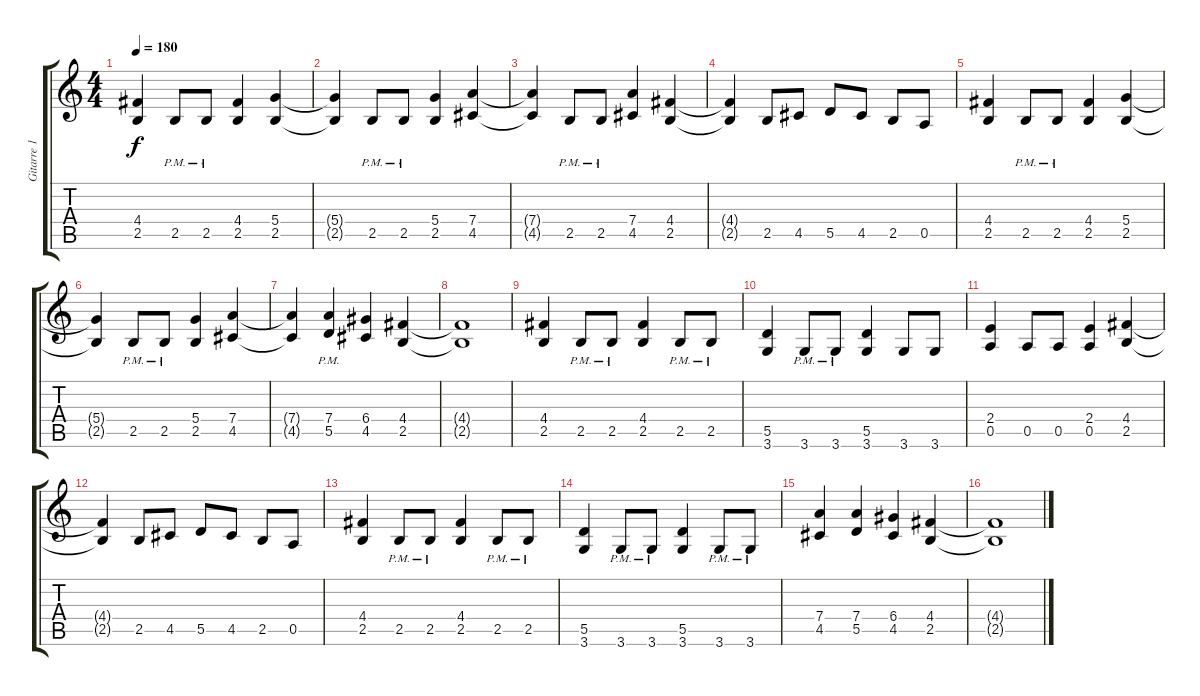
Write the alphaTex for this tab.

\track ("Gitarre 1" "Gitarre 1") {instrument distortionguitar}
\staff {score tabs}
\tuning (E4 B3 G3 D3 A2 E2) {hide}
\ts (4 4)
\tempo 180
\clef g2
\ks c
(4.4 2.5).4{dy f} 2.5{pm}.8 2.5{pm}.8 (4.4 2.5).4 (5.4 2.5).4 |
(5.4{t} 2.5{t}).4 2.5{pm}.8 2.5{pm}.8 (5.4 2.5).4 (7.4 4.5).4 |
(7.4{t} 4.5{t}).4 2.5{pm}.8 2.5{pm}.8 (7.4 4.5).4 (4.4 2.5).4 |
(4.4{t} 2.5{t}).4 2.5.8 4.5.8 5.5.8 4.5.8 2.5.8 0.5.8 |
(4.4 2.5).4 2.5{pm}.8 2.5{pm}.8 (4.4 2.5).4 (5.4 2.5).4 |
(5.4{t} 2.5{t}).4 2.5{pm}.8 2.5{pm}.8 (5.4 2.5).4 (7.4 4.5).4 |
(7.4{t} 4.5{t}).4 (7.4 5.5{pm}).4 (6.4 4.5).4 (4.4 2.5).4 |
(4.4{t} 2.5{t}).1 |
(4.4 2.5).4 2.5{pm}.8 2.5{pm}.8 (4.4 2.5).4 2.5{pm}.8 2.5{pm}.8 |
(5.5 3.6).4 3.6{pm}.8 3.6{pm}.8 (5.5 3.6).4 3.6.8 3.6.8 |
(2.4 0.5).4 0.5.8 0.5.8 (2.4 0.5).4 (4.4 2.5).4 |
(4.4{t} 2.5{t}).4 2.5.8 4.5.8 5.5.8 4.5.8 2.5.8 0.5.8 |
(4.4 2.5).4 2.5{pm}.8 2.5{pm}.8 (4.4 2.5).4 2.5{pm}.8 2.5{pm}.8 |
(5.5 3.6).4 3.6{pm}.8 3.6{pm}.8 (5.5 3.6).4 3.6{pm}.8 3.6{pm}.8 |
(7.4 4.5).4 (7.4 5.5).4 (6.4 4.5).4 (4.4 2.5).4 |
(4.4{t} 2.5{t}).1
